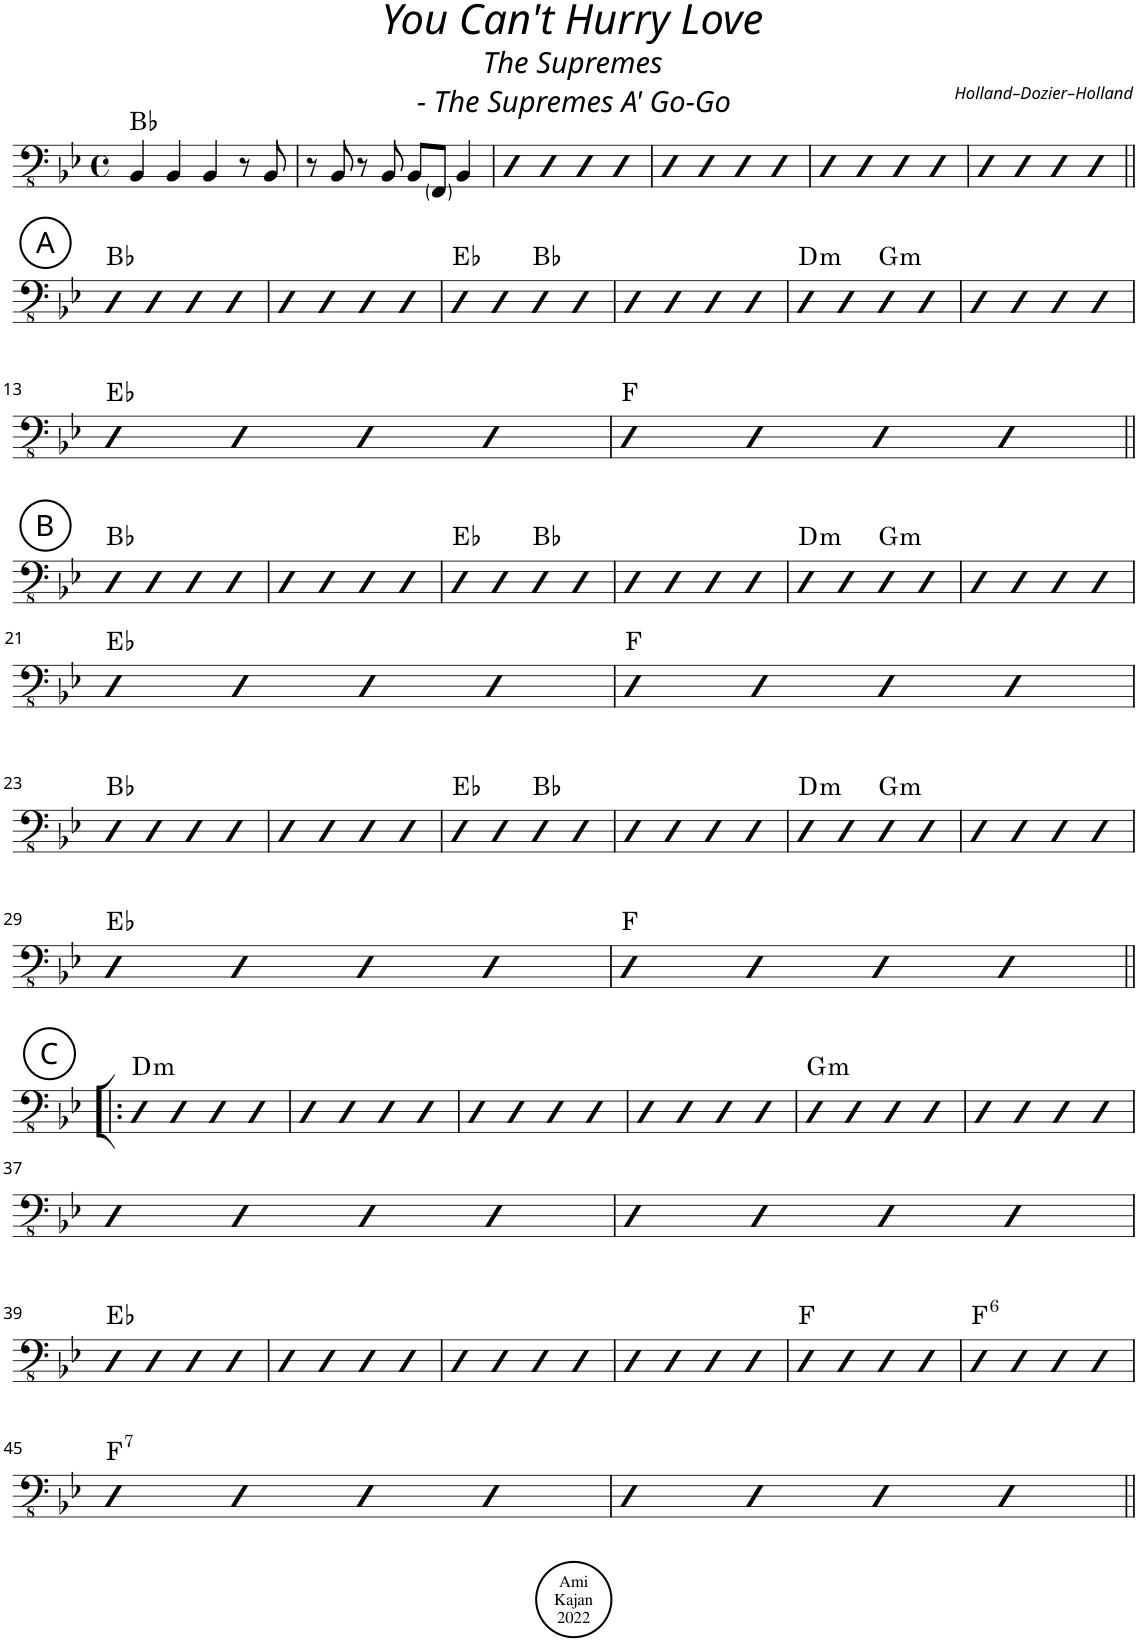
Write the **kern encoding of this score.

**kern	**harte
*part1	*part1
*staff1	*
*I"Acoustic Bass	*
*I'Bass	*
*clefFv4	*
*k[b-e-]	*
*M4/4	*
*met(c)	*
=1	=1
4BBB-/	Bb:maj
4BBB-/	.
4BBB-/	.
8r	.
8BBB-/	.
=2	=2
8r	.
8BBB-/	.
8r	.
8BBB-/	.
8BBB-/L	.
8FFF/J	.
4BBB-/	.
=3	=3
4DD	.
4DD	.
4DD	.
4DD	.
=4	=4
4DD	.
4DD	.
4DD	.
4DD	.
=5	=5
4DD	.
4DD	.
4DD	.
4DD	.
=6	=6
4DD	.
4DD	.
4DD	.
4DD	.
!!LO:LB:g=z
!!LO:REH:place=s1:a:cj:enc=circle:fs=14:t=A
=7||	=7||
4DD	Bb:maj
4DD	.
4DD	.
4DD	.
=8	=8
4DD	.
4DD	.
4DD	.
4DD	.
=9	=9
4DD	Eb:maj
4DD	.
4DD	Bb:maj
4DD	.
=10	=10
4DD	.
4DD	.
4DD	.
4DD	.
=11	=11
!	!LO:H:kt=m
4DD	D:min
4DD	.
!	!LO:H:kt=m
4DD	G:min
4DD	.
=12	=12
4DD	.
4DD	.
4DD	.
4DD	.
!!LO:LB:g=z
=13	=13
4DD	Eb:maj
4DD	.
4DD	.
4DD	.
=14	=14
4DD	F:maj
4DD	.
4DD	.
4DD	.
!!LO:LB:g=z
!!LO:REH:place=s1:a:cj:enc=circle:fs=14:t=B
=15||	=15||
4DD	Bb:maj
4DD	.
4DD	.
4DD	.
=16	=16
4DD	.
4DD	.
4DD	.
4DD	.
=17	=17
4DD	Eb:maj
4DD	.
4DD	Bb:maj
4DD	.
=18	=18
4DD	.
4DD	.
4DD	.
4DD	.
=19	=19
!	!LO:H:kt=m
4DD	D:min
4DD	.
!	!LO:H:kt=m
4DD	G:min
4DD	.
=20	=20
4DD	.
4DD	.
4DD	.
4DD	.
!!LO:LB:g=z
=21	=21
4DD	Eb:maj
4DD	.
4DD	.
4DD	.
=22	=22
4DD	F:maj
4DD	.
4DD	.
4DD	.
!!LO:LB:g=z
=23	=23
4DD	Bb:maj
4DD	.
4DD	.
4DD	.
=24	=24
4DD	.
4DD	.
4DD	.
4DD	.
=25	=25
4DD	Eb:maj
4DD	.
4DD	Bb:maj
4DD	.
=26	=26
4DD	.
4DD	.
4DD	.
4DD	.
=27	=27
!	!LO:H:kt=m
4DD	D:min
4DD	.
!	!LO:H:kt=m
4DD	G:min
4DD	.
=28	=28
4DD	.
4DD	.
4DD	.
4DD	.
!!LO:LB:g=z
=29	=29
4DD	Eb:maj
4DD	.
4DD	.
4DD	.
=30	=30
4DD	F:maj
4DD	.
4DD	.
4DD	.
!!LO:LB:g=z
!!LO:REH:place=s1:a:cj:enc=circle:fs=14:t=C
=31!|:	=31!|:
!	!LO:H:kt=m
4DD	D:min
4DD	.
4DD	.
4DD	.
=32	=32
4DD	.
4DD	.
4DD	.
4DD	.
=33	=33
4DD	.
4DD	.
4DD	.
4DD	.
=34	=34
4DD	.
4DD	.
4DD	.
4DD	.
=35	=35
!	!LO:H:kt=m
4DD	G:min
4DD	.
4DD	.
4DD	.
=36	=36
4DD	.
4DD	.
4DD	.
4DD	.
!!LO:LB:g=z
=37	=37
4DD	.
4DD	.
4DD	.
4DD	.
=38	=38
4DD	.
4DD	.
4DD	.
4DD	.
!!LO:LB:g=z
=39	=39
4DD	Eb:maj
4DD	.
4DD	.
4DD	.
=40	=40
4DD	.
4DD	.
4DD	.
4DD	.
=41	=41
4DD	.
4DD	.
4DD	.
4DD	.
=42	=42
4DD	.
4DD	.
4DD	.
4DD	.
=43	=43
4DD	F:maj
4DD	.
4DD	.
4DD	.
=44	=44
!	!LO:H:kt=6
4DD	F:maj6
4DD	.
4DD	.
4DD	.
!!LO:LB:g=z
=45	=45
!	!LO:H:kt=7
4DD	F:7
4DD	.
4DD	.
4DD	.
=46	=46
4DD	.
4DD	.
4DD	.
4DD	.
=||	=||
*-	*-
